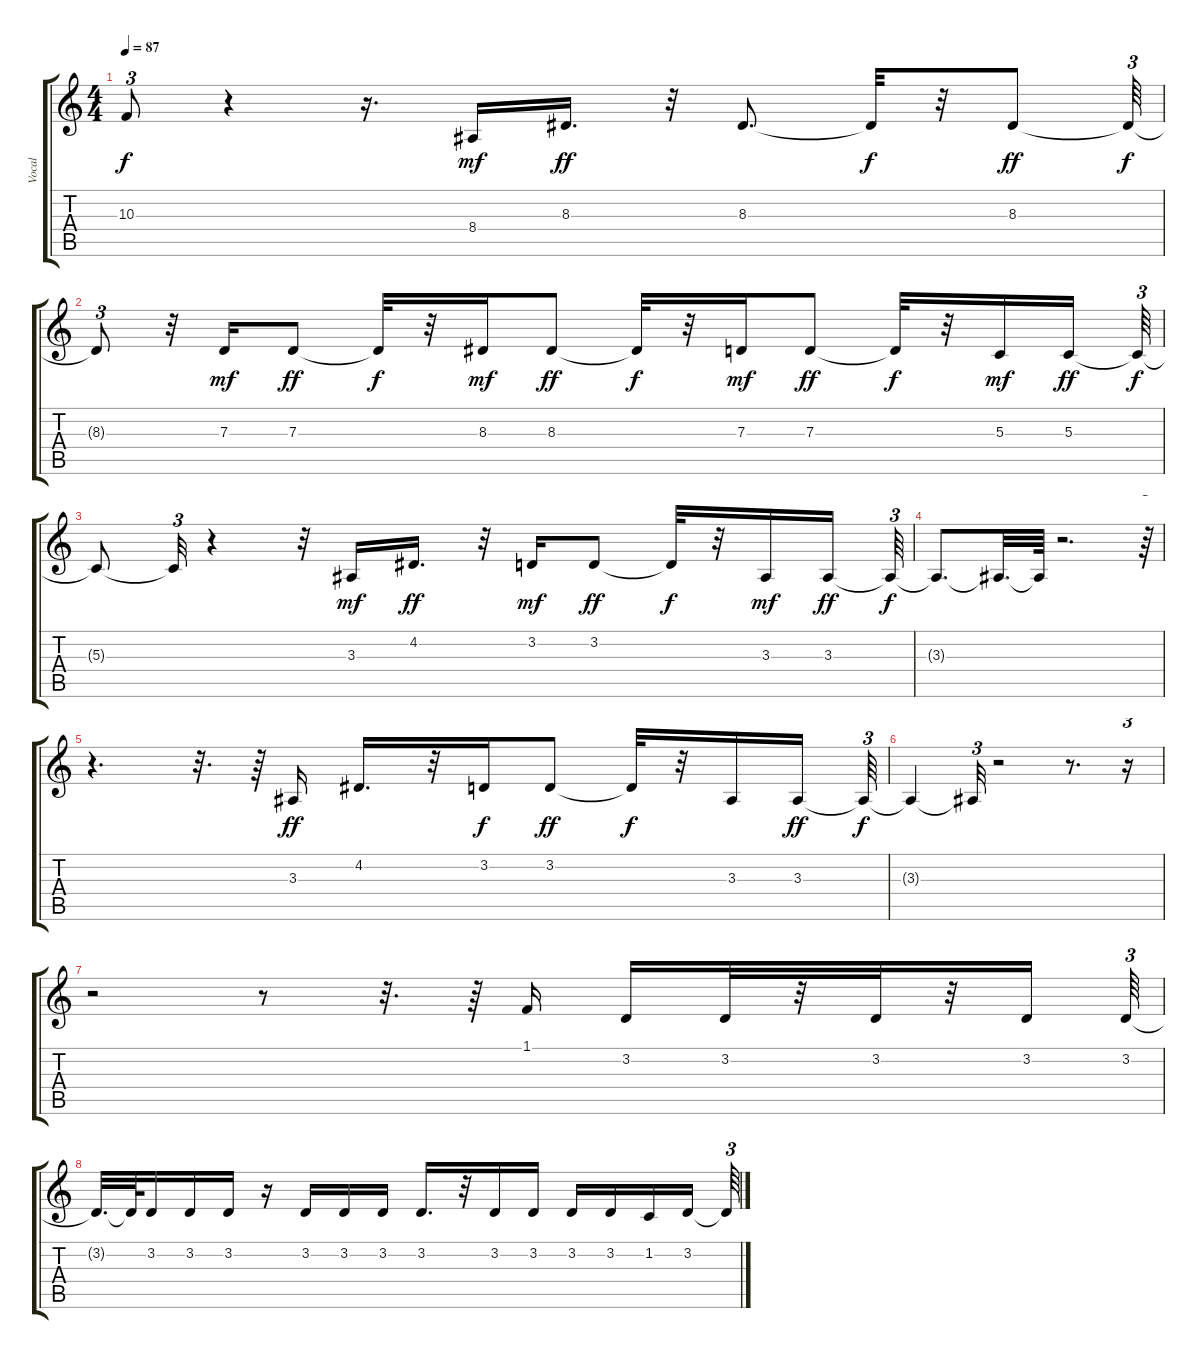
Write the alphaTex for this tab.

\track ("Vocal     " "Vocal     ") {instrument sopranosax}
\staff {score tabs}
\tuning (E4 B3 G3 D3 A2 E2) {hide}
\ts (4 4)
\tempo 87
\clef g2
\ks c
10.3{t}.8{tu (3 2) dy f} r.4 r.16{d} 8.4.16{dy mf} 8.3.16{d dy ff} r.32 8.3.8{d} 8.3{t}.32{dy f} r.32 8.3.8{dy ff} 8.3{t}.64{tu (3 2) dy f} |
8.3{t}.8{tu (3 2)} r.32 7.3.16{dy mf} 7.3.8{dy ff} 7.3{t}.32{dy f} r.32 8.3.16{dy mf} 8.3.8{dy ff} 8.3{t}.32{dy f} r.32 7.3.16{dy mf} 7.3.8{dy ff} 7.3{t}.32{dy f} r.32 5.3.16{dy mf} 5.3.16{dy ff beam splitsecondary} 5.3{t}.64{tu (3 2) dy f} |
5.3{t}.8 5.3{t}.32{tu (3 2)} r.4 r.32 3.3.16{dy mf} 4.2.16{d dy ff} r.32 3.2.16{dy mf} 3.2.8{dy ff} 3.2{t}.32{dy f} r.32 3.3.16{dy mf} 3.3.16{dy ff beam splitsecondary} 3.3{t}.64{tu (3 2) dy f} |
3.3{t}.8{d} 3.3{t}.32{d} 3.3{t}.64 r.2{d} r.64{tu (3 2)} |
r.4{d} r.32{d} r.64 3.3.16{dy ff} 4.2.16{d} r.32 3.2.16{dy f} 3.2.8{dy ff} 3.2{t}.32{dy f} r.32 3.3.16 3.3.16{dy ff} 3.3{t}.64{tu (3 2) dy f} |
3.3{t}.4 3.3{t}.32{tu (3 2)} r.2 r.8{d} r.16{tu (3 2)} |
r.2 r.8 r.32{d} r.64 1.1.16 3.2.16 3.2.32 r.32 3.2.32 r.32 3.2.16 3.2.64{tu (3 2)} |
3.2{t}.32{d} 3.2{t}.64 3.2.16 3.2.16 3.2.16 r.16 3.2.16 3.2.16 3.2.16 3.2.16{d} r.32 3.2.16 3.2.16 3.2.16 3.2.16 1.2.16 3.2.16 3.2{t}.64{tu (3 2)}
